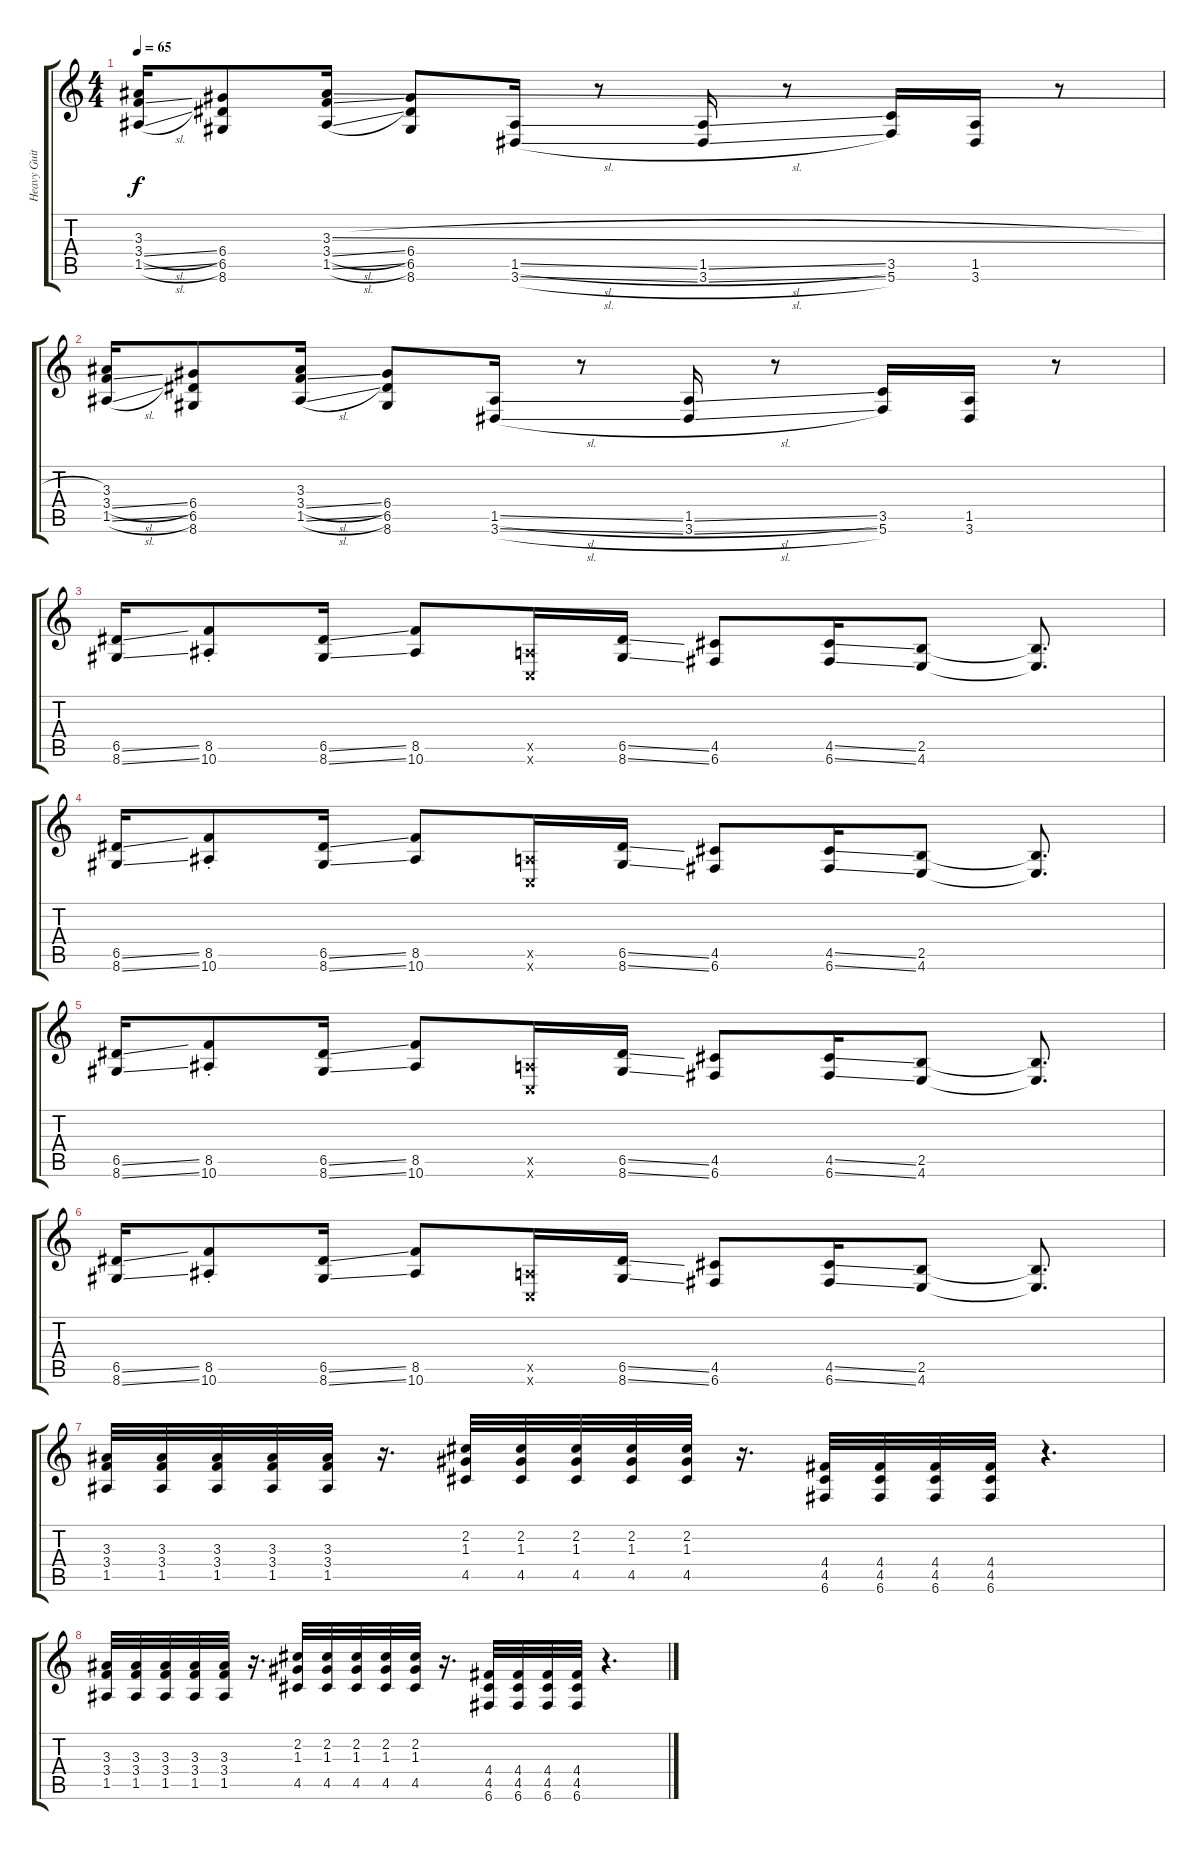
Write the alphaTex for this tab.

\track ("Heavy Guitar" "Heavy Guit") {instrument distortionguitar}
\staff {score tabs}
\tuning (E4 B3 G3 D3 A2 C2) {hide}
\ts (4 4)
\tempo 65
\clef g2
\ks c
(3.3 3.4{sl} 1.5{sl}).16{dy f} (6.4 6.5 8.6).8 (3.3{sl} 3.4{sl} 1.5{sl}).16 (6.4 6.5 8.6).8 (1.5{sl} 3.6{sl}).16 r.8 (1.5{sl} 3.6{sl}).16 r.8 (3.5 5.6).16 (1.5 3.6).16 r.8 |
(3.3 3.4{sl} 1.5{sl}).16 (6.4 6.5 8.6).8 (3.3 3.4{sl} 1.5{sl}).16 (6.4 6.5 8.6).8 (1.5{sl} 3.6{sl}).16 r.8 (1.5{sl} 3.6{sl}).16 r.8 (3.5 5.6).16 (1.5 3.6).16 r.8 |
(6.5{ss} 8.6{ss}).16 (8.5{st} 10.6{st}).8 (6.5{ss} 8.6{ss}).16 (8.5 10.6).8 (0.5{x} 0.6{x}).16 (6.5{ss} 8.6{ss}).16 (4.5 6.6).8 (4.5{ss} 6.6{ss}).16 (2.5 4.6).8 (2.5{t} 4.6{t}).8{d} |
(6.5{ss} 8.6{ss}).16 (8.5{st} 10.6{st}).8 (6.5{ss} 8.6{ss}).16 (8.5 10.6).8 (0.5{x} 0.6{x}).16 (6.5{ss} 8.6{ss}).16 (4.5 6.6).8 (4.5{ss} 6.6{ss}).16 (2.5 4.6).8 (2.5{t} 4.6{t}).8{d} |
(6.5{ss} 8.6{ss}).16 (8.5{st} 10.6{st}).8 (6.5{ss} 8.6{ss}).16 (8.5 10.6).8 (0.5{x} 0.6{x}).16 (6.5{ss} 8.6{ss}).16 (4.5 6.6).8 (4.5{ss} 6.6{ss}).16 (2.5 4.6).8 (2.5{t} 4.6{t}).8{d} |
(6.5{ss} 8.6{ss}).16 (8.5{st} 10.6{st}).8 (6.5{ss} 8.6{ss}).16 (8.5 10.6).8 (0.5{x} 0.6{x}).16 (6.5{ss} 8.6{ss}).16 (4.5 6.6).8 (4.5{ss} 6.6{ss}).16 (2.5 4.6).8 (2.5{t} 4.6{t}).8{d} |
(3.3 3.4 1.5).32 (3.3 3.4 1.5).32 (3.3 3.4 1.5).32 (3.3 3.4 1.5).32 (3.3 3.4 1.5).32 r.16{d} (2.2 1.3 4.5).32 (2.2 1.3 4.5).32 (2.2 1.3 4.5).32 (2.2 1.3 4.5).32 (2.2 1.3 4.5).32 r.16{d} (4.4 4.5 6.6).32 (4.4 4.5 6.6).32 (4.4 4.5 6.6).32 (4.4 4.5 6.6).32 r.4{d} |
(3.3 3.4 1.5).32 (3.3 3.4 1.5).32 (3.3 3.4 1.5).32 (3.3 3.4 1.5).32 (3.3 3.4 1.5).32 r.16{d} (2.2 1.3 4.5).32 (2.2 1.3 4.5).32 (2.2 1.3 4.5).32 (2.2 1.3 4.5).32 (2.2 1.3 4.5).32 r.16{d} (4.4 4.5 6.6).32 (4.4 4.5 6.6).32 (4.4 4.5 6.6).32 (4.4 4.5 6.6).32 r.4{d}
